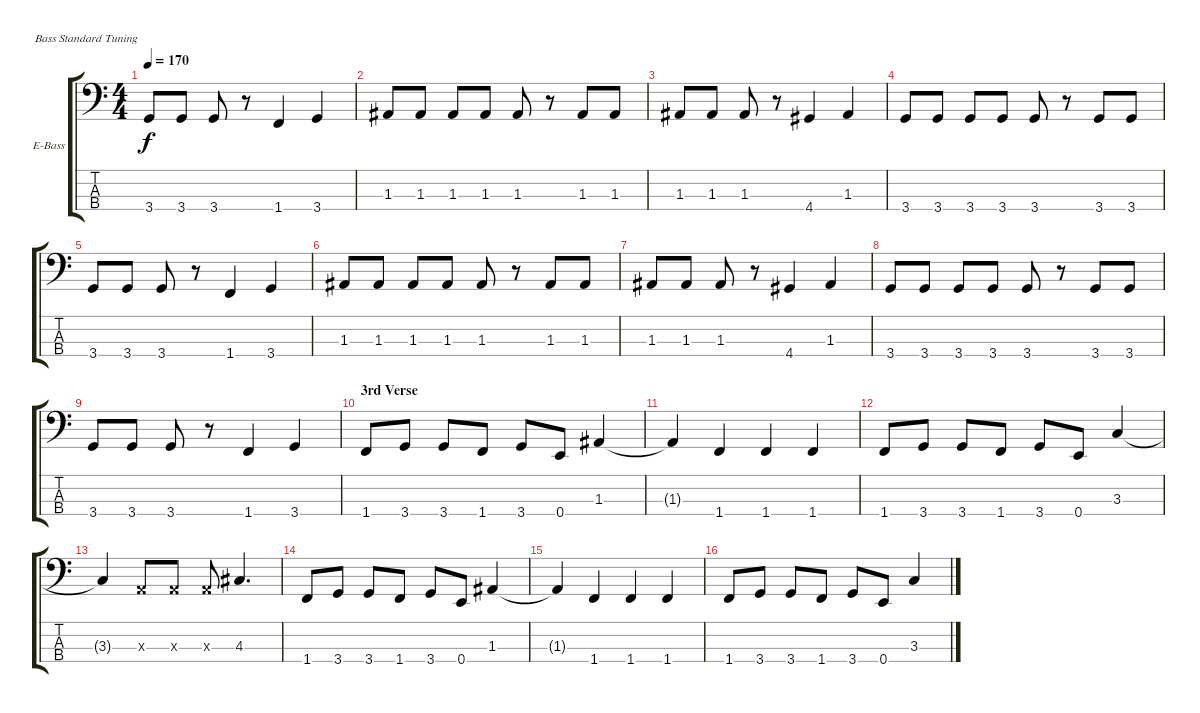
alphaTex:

\bracketExtendMode groupsimilarinstruments
\firstSystemTrackNameOrientation horizontal
\otherSystemsTrackNameOrientation horizontal
\track ("Bass" "E-Bass") {instrument electricbasspick}
\staff {score tabs}
\tuning (G2 D2 A1 E1)
\ts (4 4)
\tempo 170
\clef f4
\ks c
3.4.8{dy f} 3.4.8 3.4.8 r.8 1.4.4 3.4.4 |
1.3.8 1.3.8 1.3.8 1.3.8 1.3.8 r.8 1.3.8 1.3.8 |
1.3.8 1.3.8 1.3.8 r.8 4.4.4 1.3.4 |
3.4.8 3.4.8 3.4.8 3.4.8 3.4.8 r.8 3.4.8 3.4.8 |
3.4.8 3.4.8 3.4.8 r.8 1.4.4 3.4.4 |
1.3.8 1.3.8 1.3.8 1.3.8 1.3.8 r.8 1.3.8 1.3.8 |
1.3.8 1.3.8 1.3.8 r.8 4.4.4 1.3.4 |
3.4.8 3.4.8 3.4.8 3.4.8 3.4.8 r.8 3.4.8 3.4.8 |
3.4.8 3.4.8 3.4.8 r.8 1.4.4 3.4.4 |
\section ("" "3rd Verse")
1.4.8 3.4.8 3.4.8 1.4.8 3.4.8 0.4.8 1.3.4 |
1.3{t}.4 1.4.4 1.4.4 1.4.4 |
1.4.8 3.4.8 3.4.8 1.4.8 3.4.8 0.4.8 3.3.4 |
3.3{t}.4 0.3{x}.8 0.3{x}.8 0.3{x}.8 4.3.4{d} |
1.4.8 3.4.8 3.4.8 1.4.8 3.4.8 0.4.8 1.3.4 |
1.3{t}.4 1.4.4 1.4.4 1.4.4 |
1.4.8 3.4.8 3.4.8 1.4.8 3.4.8 0.4.8 3.3.4
